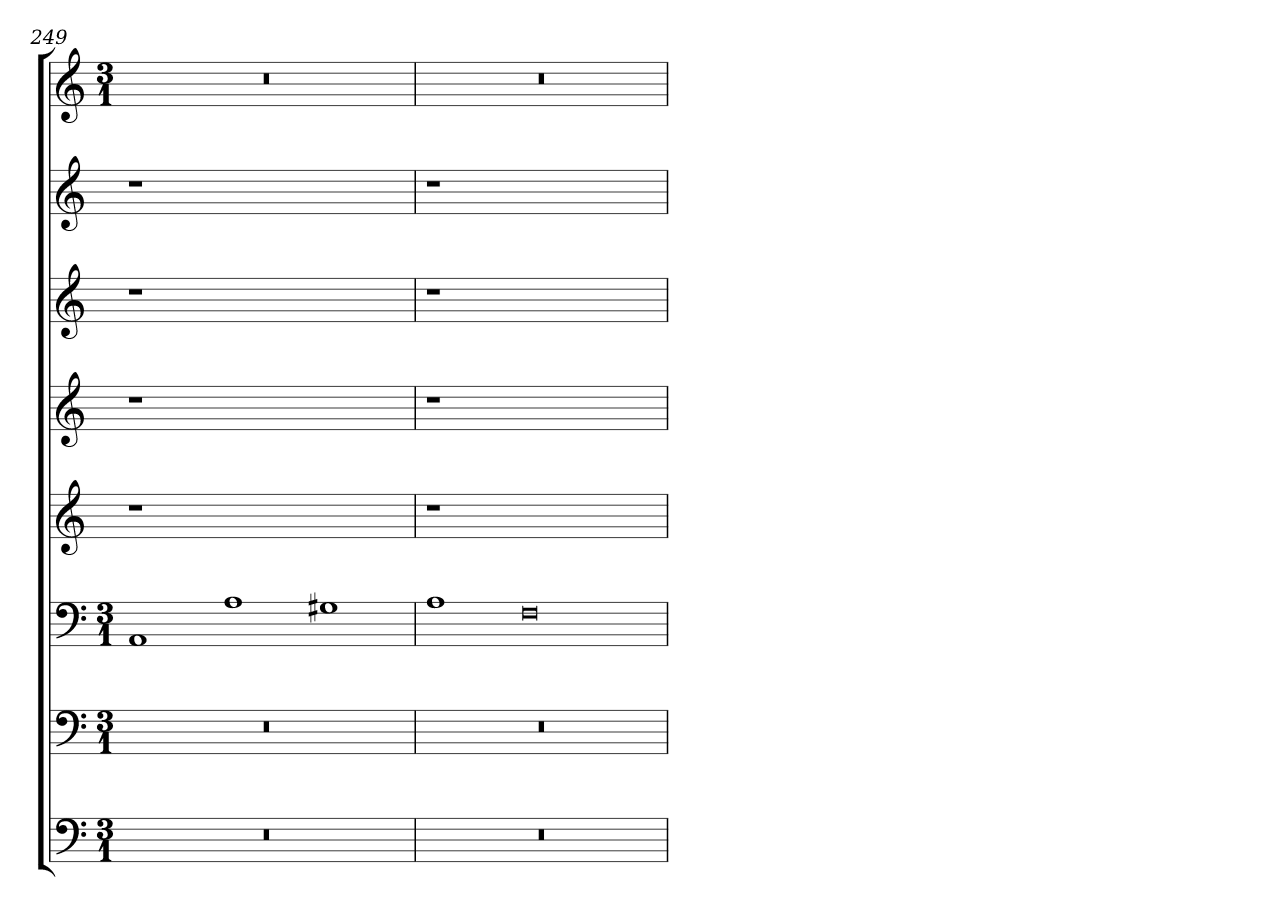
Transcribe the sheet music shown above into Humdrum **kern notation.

**kern	**kern	**kern	**kern	**kern	**kern	**kern	**kern
*part8	*part7	*part6	*part5	*part4	*part3	*part2	*part1
*staff8	*staff7	*staff6	*staff5	*staff4	*staff3	*staff2	*staff1
!!LO:PB:g=z
*clefF4	*clefF4	*clefF4	*clefG2	*clefG2	*clefG2	*clefG2	*clefG2
*k[]	*k[]	*k[]	*k[]	*k[]	*k[]	*k[]	*k[]
*C:	*C:	*C:	*C:	*C:	*C:	*C:	*C:
*M3/1	*M3/1	*M3/1	*	*	*	*	*M3/1
=249	=249	=249	=249	=249	=249	=249	=249
0.r	0.r	1AA	1r	1r	1r	1r	0.r
.	.	1A	0ryy	0ryy	0ryy	0ryy	.
.	.	1G#X	.	.	.	.	.
=250	=250	=250	=250	=250	=250	=250	=250
0.r	0.r	1A	1r	1r	1r	1r	0.r
.	.	0F	0ryy	0ryy	0ryy	0ryy	.
=	=	=	=	=	=	=	=
*-	*-	*-	*-	*-	*-	*-	*-
